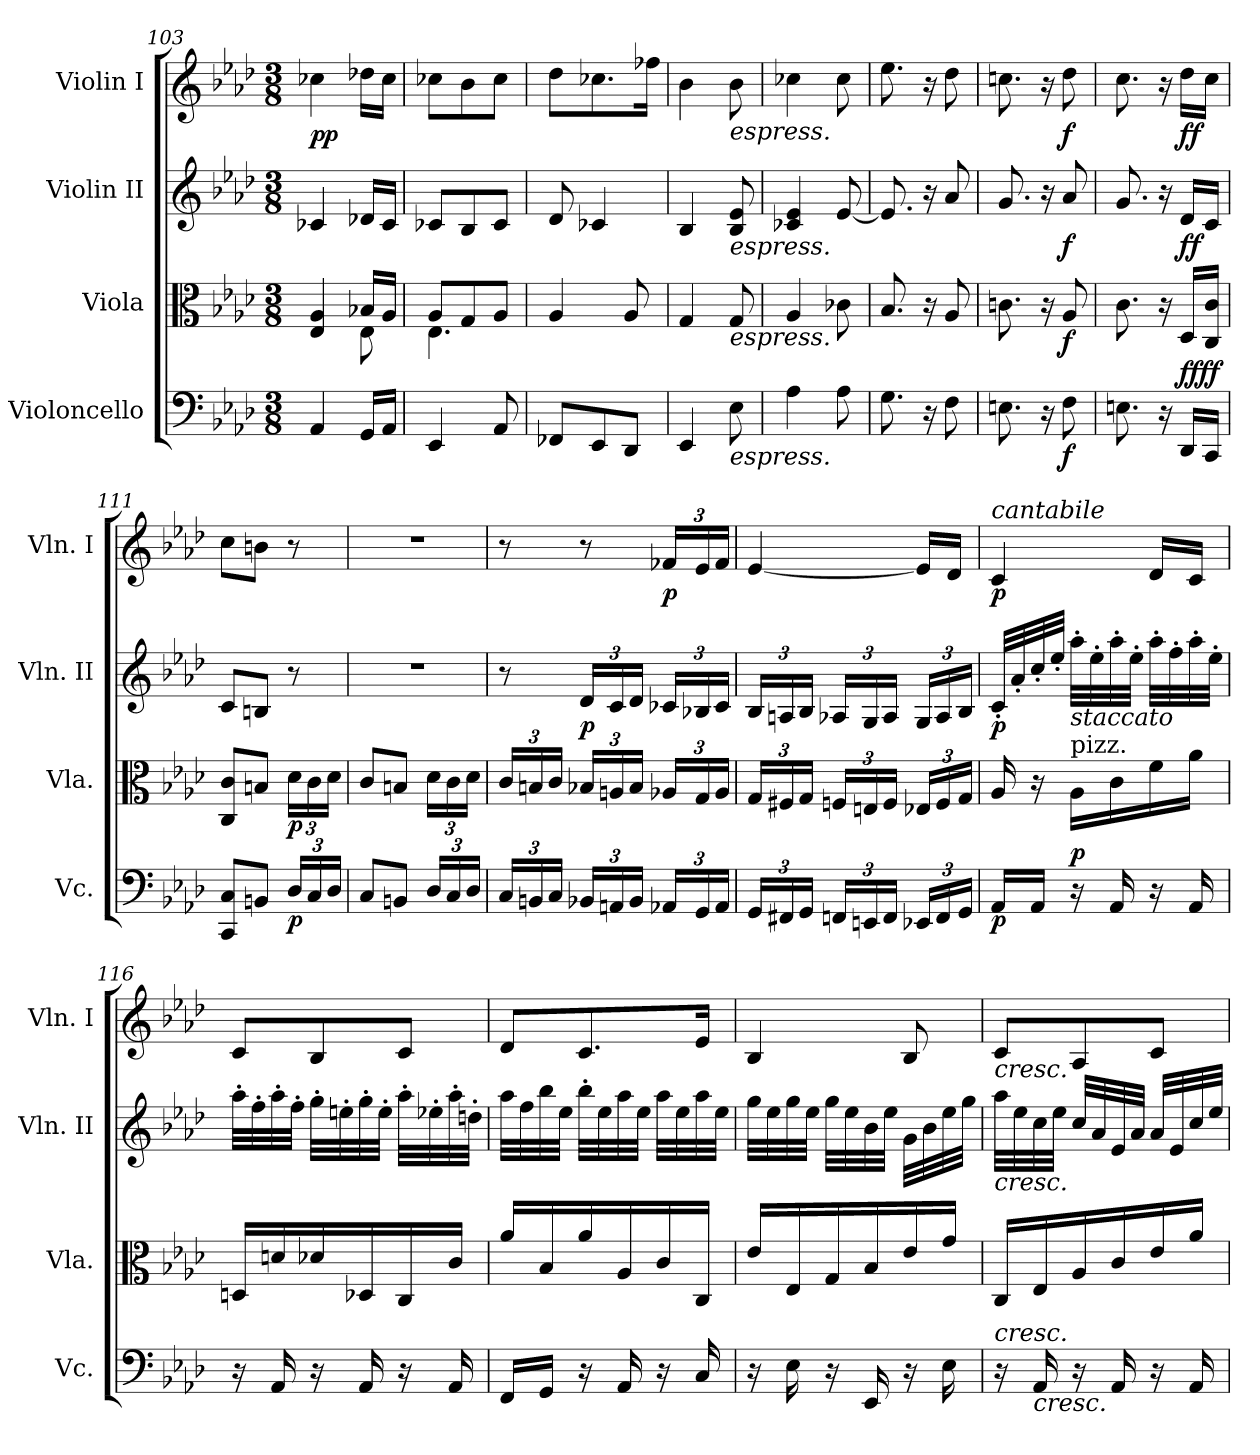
**kern	**dynam	**kern	**dynam	**kern	**dynam	**kern	**dynam
*part4	*part4	*part3	*part3	*part2	*part2	*part1	*part1
*staff4	*staff4	*staff3	*staff3	*staff2	*staff2	*staff1	*staff1
*I"Violoncello	*	*I"Viola	*	*I"Violin II	*	*I"Violin I	*
*I'Vc.	*	*I'Vla.	*	*I'Vln. II	*	*I'Vln. I	*
!!LO:PB:g=z
*clefF4	*	*clefC3	*	*clefG2	*	*clefG2	*
*k[b-e-a-d-]	*	*k[b-e-a-d-]	*	*k[b-e-a-d-]	*	*k[b-e-a-d-]	*
*A-:	*	*A-:	*	*A-:	*	*A-:	*
*M3/8	*	*M3/8	*	*M3/8	*	*M3/8	*
=103	=103	=103	=103	=103	=103	=103	=103
*	*	*^	*	*	*	*	*
!	!	!	!	!	!	!	!	!LO:DY:b
4AA-/	.	4E-/ 4A-/	4ryy	.	4c-X/	.	4cc-X\	pp
16GG/LL	.	16B-X/LL	8E-\	.	16d-X/LL	.	16dd-X\LL	.
16AA-/JJ	.	16A-/JJ	.	.	16c-/JJ	.	16cc-\JJ	.
=104	=104	=104	=104	=104	=104	=104	=104	=104
4EE-/	.	8A-/L	4.E-\	.	8c-X/L	.	8cc-X\L	.
.	.	8G/	.	.	8B-/	.	8b-\	.
8AA-/	.	8A-/J	.	.	8c-/J	.	8cc-\J	.
*	*	*v	*v	*	*	*	*	*
!!LO:LB:g=z
=105	=105	=105	=105	=105	=105	=105	=105
8FF-X/L	.	4A-/	.	8d-/	.	8dd-\L	.
8EE-/	.	.	.	4c-X/	.	8.cc-X\	.
8DD-/J	.	8A-/	.	.	.	.	.
.	.	.	.	.	.	16ff-X\Jk	.
=106	=106	=106	=106	=106	=106	=106	=106
4EE-/	.	4G/	.	4B-/	.	4b-\	.
!	!	!	!	!	!	!LO:TX:b:i:t=espress.	!
!	!	!	!	!LO:TX:b:i:t=espress.	!	!	!
!	!	!LO:TX:b:i:t=espress.	!	!	!	!	!
!LO:TX:b:i:t=espress.	!	!	!	!	!	!	!
8E-\	.	8G/	.	8B-/ 8e-/	.	8b-\	.
=107	=107	=107	=107	=107	=107	=107	=107
4A-\	.	4A-/	.	4c-X/ 4e-/	.	4cc-X\	.
8A-\	.	8c-X\	.	[8e-/	.	8cc-\	.
=108	=108	=108	=108	=108	=108	=108	=108
8.G\	.	8.B-/	.	8.e-/]	.	8.ee-\	.
16r	.	16r	.	16r	.	16r	.
8F\	.	8A-/	.	8a-/	.	8dd-\	.
=109	=109	=109	=109	=109	=109	=109	=109
8.En\	.	8.cn\	.	8.g/	.	8.ccn\	.
16r	.	16r	.	16r	.	16r	.
!	!LO:DY:b	!	!LO:DY:b	!	!LO:DY:b	!	!LO:DY:b
8F\	f	8A-/	f	8a-/	f	8dd-\	f
=110	=110	=110	=110	=110	=110	=110	=110
8.En\	.	8.c\	.	8.g/	.	8.cc\	.
16r	.	16r	.	16r	.	16r	.
!	!LO:DY:b	!	!	!	!	!	!
!	!LO:DY:n=1:a	!	!	!	!LO:DY:b	!	!LO:DY:b
16DD-/LL	ff ff	16D-/LL	.	16d-/LL	ff	16dd-\LL	ff
16CC/JJ	.	16C/ 16c/JJ	.	16c/JJ	.	16cc\JJ	.
=111	=111	=111	=111	=111	=111	=111	=111
8CC/ 8C/L	.	8C/ 8c/L	.	8c/L	.	8cc\L	.
8BBn/J	.	8Bn/J	.	8Bn/J	.	8bn\J	.
*Xbrackettup	*	*Xbrackettup	*	*	*	*	*
!	!LO:DY:b	!	!LO:DY:b	!	!	!	!
24D-/LL	p	24d-\LL	p	8r	.	8r	.
24C/	.	24c\	.	.	.	.	.
24D-/JJ	.	24d-\JJ	.	.	.	.	.
=112	=112	=112	=112	=112	=112	=112	=112
8C/L	.	8c/L	.	4.r	.	4.r	.
8BBn/J	.	8Bn/J	.	.	.	.	.
24D-/LL	.	24d-\LL	.	.	.	.	.
24C/	.	24c\	.	.	.	.	.
24D-/JJ	.	24d-\JJ	.	.	.	.	.
!!LO:LB:g=z
=113	=113	=113	=113	=113	=113	=113	=113
24C/LL	.	24c/LL	.	8r	.	8r	.
24BBn/	.	24Bn/	.	.	.	.	.
24C/JJ	.	24c/JJ	.	.	.	.	.
*	*	*	*	*Xbrackettup	*	*	*
!	!	!	!	!	!LO:DY:b	!	!
24BB-X/LL	.	24B-X/LL	.	24d-/LL	p	8r	.
24AAn/	.	24An/	.	24c/	.	.	.
24BB-/JJ	.	24B-/JJ	.	24d-/JJ	.	.	.
*	*	*	*	*	*	*Xbrackettup	*
!	!	!	!	!	!	!	!LO:DY:b
24AA-X/LL	.	24A-X/LL	.	24c-X/LL	.	24f-X/LL	p
24GG/	.	24G/	.	24B-X/	.	24e-/	.
24AA-/JJ	.	24A-/JJ	.	24c-/JJ	.	24f-/JJ	.
!!LO:PB:g=z
=114	=114	=114	=114	=114	=114	=114	=114
24GG/LL	.	24G/LL	.	24B-/LL	.	[4e-/	.
24FF#X/	.	24F#X/	.	24An/	.	.	.
24GG/JJ	.	24G/JJ	.	24B-/JJ	.	.	.
24FFn/LL	.	24Fn/LL	.	24A-X/LL	.	.	.
24EEn/	.	24En/	.	24G/	.	.	.
24FF/JJ	.	24F/JJ	.	24A-/JJ	.	.	.
24EE-X/LL	.	24E-X/LL	.	24G/LL	.	16e-/LL]	.
24FF/	.	24F/	.	24A-/	.	.	.
.	.	.	.	.	.	16d-/JJ	.
24GG/JJ	.	24G/JJ	.	24B-/JJ	.	.	.
=115	=115	=115	=115	=115	=115	=115	=115
!	!	!	!	!	!	!LO:TX:a:i:t=cantabile	!
!	!LO:DY:b	!	!	!	!LO:DY:b	!	!LO:DY:b
16AA-/LL	p	16A-/	.	32c'/LLL	p	4c/	p
.	.	.	.	32a-'/	.	.	.
16AA-/JJ	.	16r	.	32cc'/	.	.	.
.	.	.	.	32ee-'/JJJ	.	.	.
!	!	!	!	!LO:TX:b:i:t=staccato	!	!	!
!	!	!LO:TX:a:t=pizz.	!	!	!	!	!
!	!LO:DY:a	!	!	!	!	!	!
16r	p	16A-\LL	.	32aa-'\LLL	.	.	.
.	.	.	.	32ee-'\	.	.	.
16AA-/	.	16c\	.	32aa-'\	.	.	.
.	.	.	.	32ee-'\JJJ	.	.	.
16r	.	16f\	.	32aa-'\LLL	.	16d-/LL	.
.	.	.	.	32ff'\	.	.	.
16AA-/	.	16a-\JJ	.	32aa-'\	.	16c/JJ	.
.	.	.	.	32ee-'\JJJ	.	.	.
=116	=116	=116	=116	=116	=116	=116	=116
16r	.	16Dn/LL	.	32aa-'\LLL	.	8c/L	.
.	.	.	.	32ff'\	.	.	.
16AA-/	.	16dn/	.	32aa-'\	.	.	.
.	.	.	.	32ff'\JJJ	.	.	.
16r	.	16d-X/	.	32gg'\LLL	.	8B-/	.
.	.	.	.	32een'\	.	.	.
16AA-/	.	16D-X/	.	32gg'\	.	.	.
.	.	.	.	32ee'\JJJ	.	.	.
16r	.	16C/	.	32aa-'\LLL	.	8c/J	.
.	.	.	.	32ee-X'\	.	.	.
16AA-/	.	16c/JJ	.	32aa-'\	.	.	.
.	.	.	.	32ddn'\JJJ	.	.	.
!!LO:LB:g=z
=117	=117	=117	=117	=117	=117	=117	=117
16FF/LL	.	16a-/LL	.	32aa-\LLL	.	8d-/L	.
.	.	.	.	32ff\	.	.	.
16GG/JJ	.	16B-/	.	32bb-\	.	.	.
.	.	.	.	32ee-\JJJ	.	.	.
16r	.	16a-/	.	32bb-'\LLL	.	8.c/	.
.	.	.	.	32ee-\	.	.	.
16AA-/	.	16A-/	.	32aa-\	.	.	.
.	.	.	.	32ee-\JJJ	.	.	.
16r	.	16c/	.	32aa-\LLL	.	.	.
.	.	.	.	32ee-\	.	.	.
16C/	.	16C/JJ	.	32aa-\	.	16e-/Jk	.
.	.	.	.	32ee-\JJJ	.	.	.
!!LO:LB:g=z
=118	=118	=118	=118	=118	=118	=118	=118
16r	.	16e-/LL	.	32gg\LLL	.	4B-/	.
.	.	.	.	32ee-\	.	.	.
16E-\	.	16E-/	.	32gg\	.	.	.
.	.	.	.	32ee-\JJJ	.	.	.
16r	.	16G/	.	32gg\LLL	.	.	.
.	.	.	.	32ee-\	.	.	.
16EE-/	.	16B-/	.	32b-\	.	.	.
.	.	.	.	32ee-\JJJ	.	.	.
16r	.	16e-/	.	32g\LLL	.	8B-/	.
.	.	.	.	32b-\	.	.	.
16E-\	.	16g/JJ	.	32ee-\	.	.	.
.	.	.	.	32gg\JJJ	.	.	.
=119	=119	=119	=119	=119	=119	=119	=119
!	!	!	!	!	!	!LO:TX:b:i:t=cresc.	!
!	!	!	!	!LO:TX:b:i:t=cresc.	!	!	!
!LO:TX:a:i:t=cresc.	!	!	!	!	!	!	!
16r	.	16C/LL	.	32aa-\LLL	.	8c/L	.
.	.	.	.	32ee-\	.	.	.
!LO:TX:b:i:t=cresc.	!	!	!	!	!	!	!
16AA-/	.	16E-/	.	32cc\	.	.	.
.	.	.	.	32ee-\JJJ	.	.	.
16r	.	16A-/	.	32cc/LLL	.	8A-/	.
.	.	.	.	32a-/	.	.	.
16AA-/	.	16c/	.	32e-/	.	.	.
.	.	.	.	32a-/JJJ	.	.	.
16r	.	16e-/	.	32a-/LLL	.	8c/J	.
.	.	.	.	32e-/	.	.	.
16AA-/	.	16a-/JJ	.	32cc/	.	.	.
.	.	.	.	32ee-/JJJ	.	.	.
=	=	=	=	=	=	=	=
*-	*-	*-	*-	*-	*-	*-	*-
